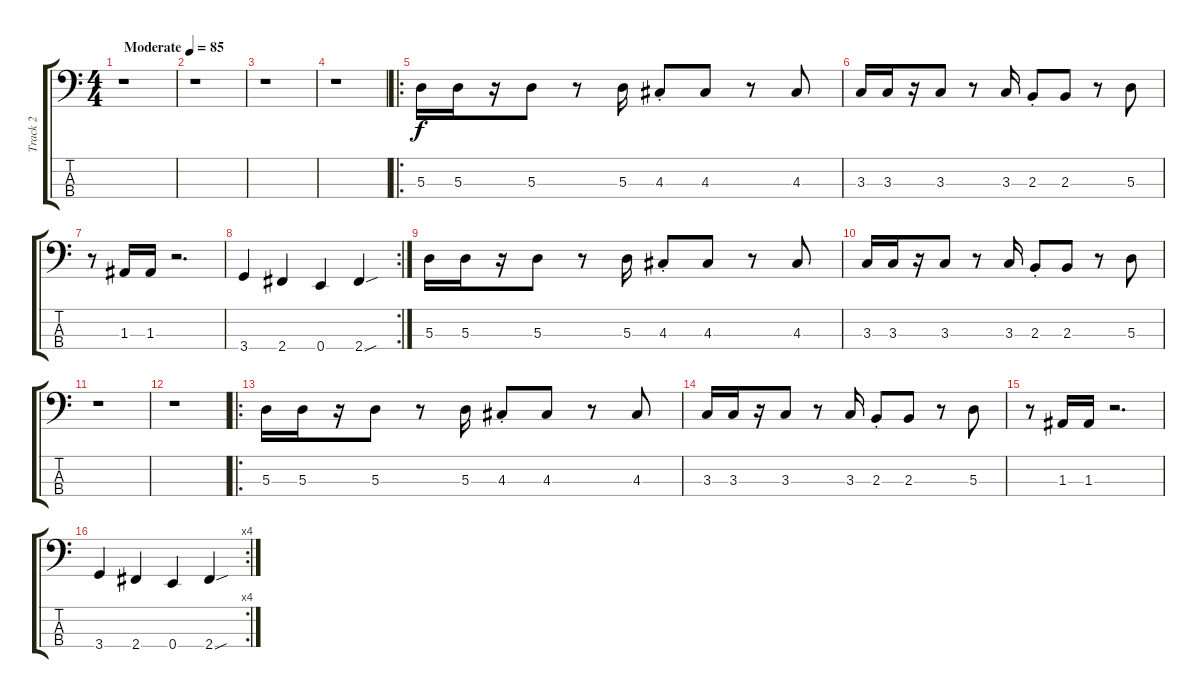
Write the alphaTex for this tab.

\track ("Track 2" "Track 2") {instrument electricbassfinger}
\staff {score tabs}
\tuning (G2 D2 A1 E1) {hide}
\ts (4 4)
\tempo (85 "Moderate")
\clef f4
\ks c
r.1{dy f instrument electricbassfinger} |
r.1 |
r.1 |
r.1 |
\ro
5.3.16 5.3.16 r.16 5.3.8 r.8 5.3.16 4.3{st}.8 4.3.8 r.8 4.3.8 |
3.3.16 3.3.16 r.16 3.3.8 r.8 3.3.16 2.3{st}.8 2.3.8 r.8 5.3.8 |
r.8 1.3.16 1.3.16 r.2{d} |
\rc 2
3.4.4 2.4.4 0.4.4 2.4{sou}.4 |
5.3.16 5.3.16 r.16 5.3.8 r.8 5.3.16 4.3{st}.8 4.3.8 r.8 4.3.8 |
3.3.16 3.3.16 r.16 3.3.8 r.8 3.3.16 2.3{st}.8 2.3.8 r.8 5.3.8 |
r.1 |
r.1 |
\ro
5.3.16 5.3.16 r.16 5.3.8 r.8 5.3.16 4.3{st}.8 4.3.8 r.8 4.3.8 |
3.3.16 3.3.16 r.16 3.3.8 r.8 3.3.16 2.3{st}.8 2.3.8 r.8 5.3.8 |
r.8 1.3.16 1.3.16 r.2{d} |
\rc 4
3.4.4 2.4.4 0.4.4 2.4{sou}.4
